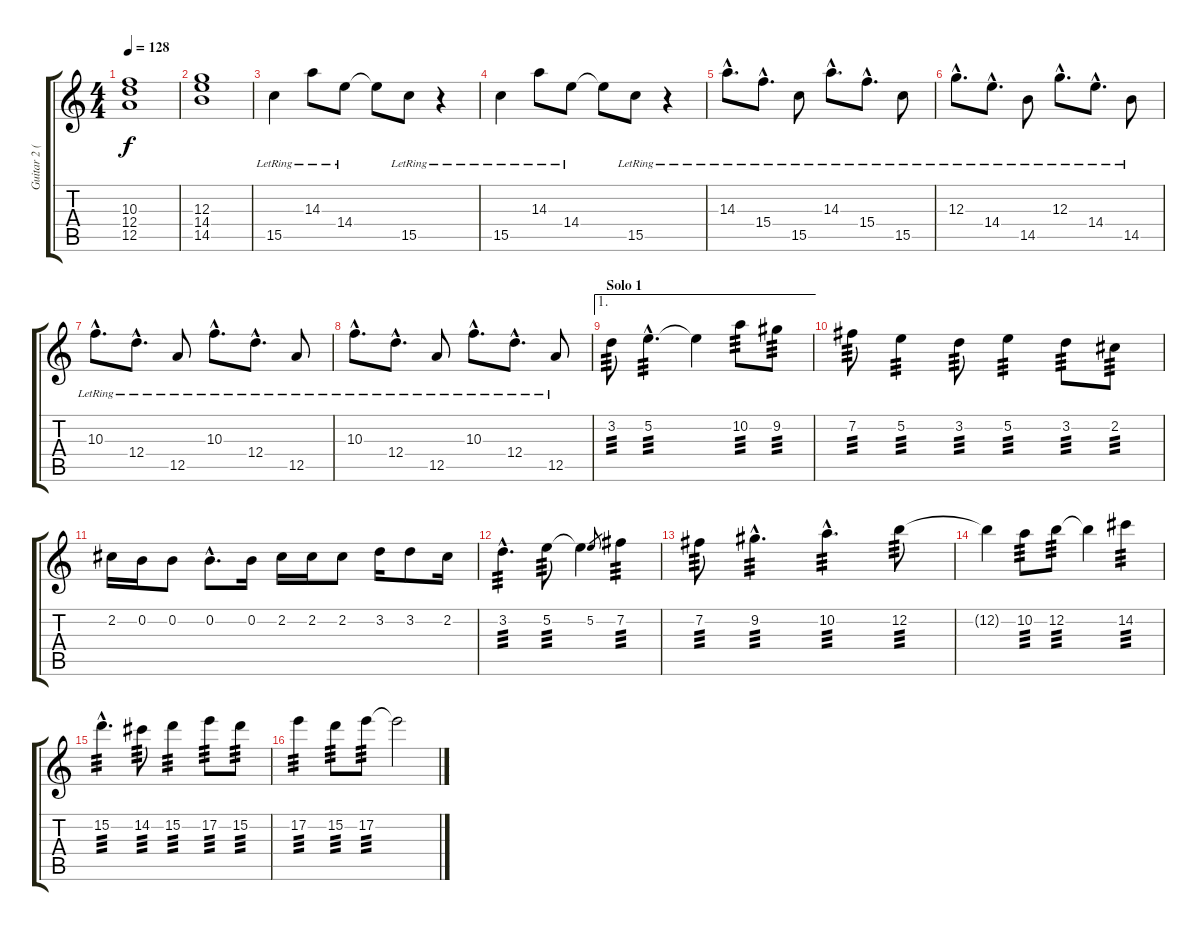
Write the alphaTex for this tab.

\track ("Guitar 2 (Electric 12 strings)" "Guitar 2 (") {instrument electricguitarclean}
\staff {score tabs}
\tuning (E4 B3 G3 D3 A2 E2) {hide}
\ts (4 4)
\tempo 128
\clef g2
\ks c
(10.3 12.4 12.5).1{dy f} |
(12.3 14.4 14.5).1 |
15.5{lr}.4 14.3{lr}.8 14.4{lr}.8 14.4{t}.8 15.5{lr}.8 r.4 |
15.5{lr}.4 14.3{lr}.8 14.4{lr}.8 14.4{t}.8 15.5{lr}.8 r.4 |
14.3{hac lr}.8{d} 15.4{hac lr}.8{d} 15.5{lr}.8 14.3{hac lr}.8{d} 15.4{hac lr}.8{d} 15.5{lr}.8 |
12.3{hac lr}.8{d} 14.4{hac lr}.8{d} 14.5{lr}.8 12.3{hac lr}.8{d} 14.4{hac lr}.8{d} 14.5{lr}.8 |
10.3{hac lr}.8{d} 12.4{hac lr}.8{d} 12.5{lr}.8 10.3{hac lr}.8{d} 12.4{hac lr}.8{d} 12.5{lr}.8 |
10.3{hac lr}.8{d} 12.4{hac lr}.8{d} 12.5{lr}.8 10.3{hac lr}.8{d} 12.4{hac lr}.8{d} 12.5{lr}.8 |
\ae 1
\section ("" "Solo 1")
3.2.8{tp 3} 5.2{hac}.4{d tp 3} 5.2{t}.4 10.2.8{tp 3} 9.2.8{tp 3} |
7.2.8{tp 3} 5.2.4{tp 3} 3.2.8{tp 3} 5.2.4{tp 3} 3.2.8{tp 3} 2.2.8{tp 3} |
2.2.16 0.2.16 0.2.8 0.2{hac}.8{d} 0.2.16 2.2.16 2.2.16 2.2.8 3.2.16 3.2.8 2.2.16 |
3.2{hac}.4{d tp 3} 5.2.8{tp 3} 5.2{t}.4 5.2.8{gr} 7.2.4{tp 3} |
7.2.8{tp 3} 9.2{hac}.4{d tp 3} 10.2{hac}.4{d tp 3} 12.2.8{tp 3} |
12.2{t}.4 10.2.8{tp 3} 12.2.8{tp 3} 12.2{t}.4 14.2.4{tp 3} |
15.2{hac}.4{d tp 3} 14.2.8{tp 3} 15.2.4{tp 3} 17.2.8{tp 3} 15.2.8{tp 3} |
17.2.4{tp 3} 15.2.8{tp 3} 17.2.8{tp 3} 17.2{t}.2
